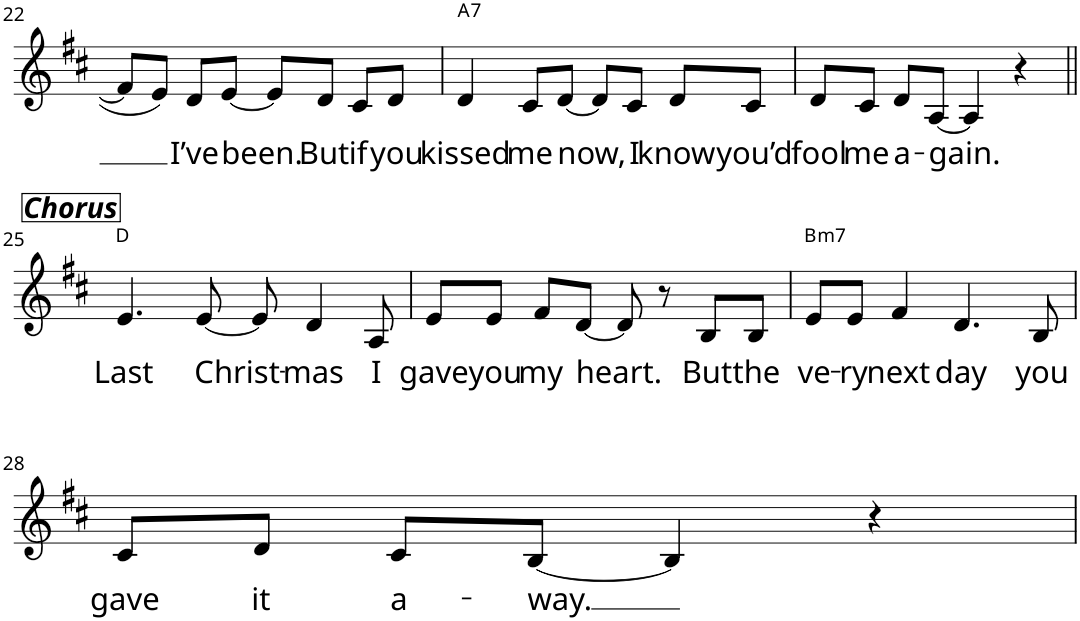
**kern	**text	**harte
*part1	*part1	*part1
*staff1	*staff1	*
!!LO:PB:g=z
*clefG2	*	*
*k[f#c#]	*	*
*D:	*	*
*M4/4	*	*
=22	=22	=22
8f#/L]	.	.
8e/J	.	.
!	!LO:LY:b	!
8d/L	I’ve	.
!	!LO:LY:b	!
[8e/J	been.	.
8e/L]	.	.
!	!LO:LY:b	!
8d/J	But	.
!	!LO:LY:b	!
8c#/L	if	.
!	!LO:LY:b	!
8d/J	you	.
=23	=23	=23
!	!LO:LY:b	!LO:H:kt=7
4d/	kissed	A:7
!	!LO:LY:b	!
8c#/L	me	.
!	!LO:LY:b	!
[8d/J	now,	.
8d/L]	.	.
!	!LO:LY:b	!
8c#/J	I	.
!	!LO:LY:b	!
8d/L	know	.
!	!LO:LY:b	!
8c#/J	you’d	.
=24	=24	=24
!	!LO:LY:b	!
8d/L	fool	.
!	!LO:LY:b	!
8c#/J	me	.
!	!LO:LY:b	!
8d/L	a-	.
!	!LO:LY:b	!
[8A/J	-gain.	.
4A/]	.	.
4r	.	.
!!LO:LB:g=z
=25||	=25||	=25||
!LO:TX:a:Bi:t=Chorus	!	!
!	!LO:LY:b	!
4.e/	Last	D:maj
!	!LO:LY:b	!
[8e/	Christ-	.
8e/]	.	.
!	!LO:LY:b	!
4d/	-mas	.
!	!LO:LY:b	!
8A/	I	.
=26	=26	=26
!	!LO:LY:b	!
8e/L	gave	.
!	!LO:LY:b	!
8e/J	you	.
!	!LO:LY:b	!
8f#/L	my	.
!	!LO:LY:b	!
[8d/J	heart.	.
8d/]	.	.
8r	.	.
!	!LO:LY:b	!
8B/L	But	.
!	!LO:LY:b	!
8B/J	the	.
=27	=27	=27
!	!LO:LY:b	!LO:H:kt=m7
8e/L	ve-	B:min7
!	!LO:LY:b	!
8e/J	-ry	.
!	!LO:LY:b	!
4f#/	next	.
!	!LO:LY:b	!
4.d/	day	.
!	!LO:LY:b	!
8B/	you	.
!!LO:LB:g=z
=28	=28	=28
!	!LO:LY:b	!
8c#/L	gave	.
!	!LO:LY:b	!
8d/J	it	.
!	!LO:LY:b	!
8c#/L	a-	.
!	!LO:LY:b	!
[8B/J	-way.	.
4B/]	.	.
4r	.	.
=	=	=
*-	*-	*-
